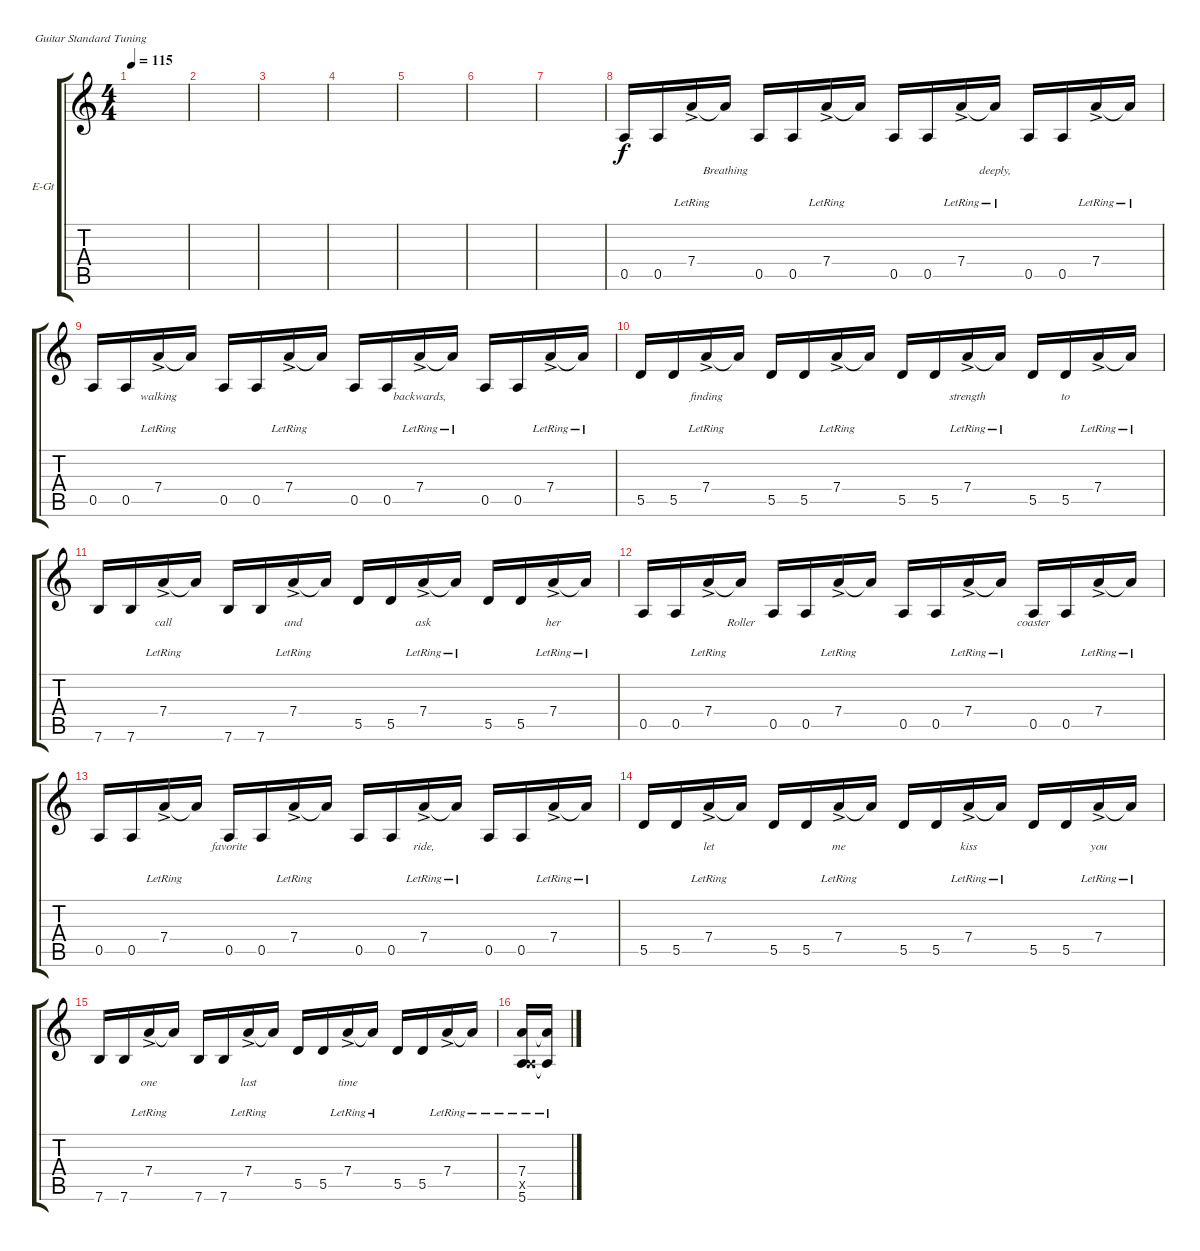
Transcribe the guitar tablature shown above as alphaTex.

\defaultSystemsLayout 4
\bracketExtendMode groupsimilarinstruments
\firstSystemTrackNameOrientation horizontal
\otherSystemsTrackNameOrientation horizontal
\track ("Overdriven" "E-Gt") {instrument overdrivenguitar}
\staff {score tabs}
\tuning (E4 B3 G3 D3 A2 E2)
\ts (4 4)
\tempo 115
\clef g2
\ks c
|
|
|
|
|
|
|
0.5.16{lyrics (0 "") lyrics (1 "") lyrics (2 "") lyrics (3 "") lyrics (4 "")} 0.5.16{lyrics (0 "") lyrics (1 "") lyrics (2 "") lyrics (3 "") lyrics (4 "")} 7.4{ac lr}.16{lyrics (0 "") lyrics (1 "") lyrics (2 "") lyrics (3 "") lyrics (4 "")} 7.4{t}.16{lyrics (0 "Breathing") lyrics (1 "") lyrics (2 "") lyrics (3 "") lyrics (4 "")} 0.5.16{lyrics (0 "") lyrics (1 "") lyrics (2 "") lyrics (3 "") lyrics (4 "")} 0.5.16{lyrics (0 "") lyrics (1 "") lyrics (2 "") lyrics (3 "") lyrics (4 "")} 7.4{ac lr}.16{lyrics (0 "") lyrics (1 "") lyrics (2 "") lyrics (3 "") lyrics (4 "")} 7.4{t}.16{lyrics (0 "") lyrics (1 "") lyrics (2 "") lyrics (3 "") lyrics (4 "")} 0.5.16{lyrics (0 "") lyrics (1 "") lyrics (2 "") lyrics (3 "") lyrics (4 "")} 0.5.16{lyrics (0 "") lyrics (1 "") lyrics (2 "") lyrics (3 "") lyrics (4 "")} 7.4{ac lr}.16{lyrics (0 "") lyrics (1 "") lyrics (2 "") lyrics (3 "") lyrics (4 "")} 7.4{lr t}.16{lyrics (0 "deeply,") lyrics (1 "") lyrics (2 "") lyrics (3 "") lyrics (4 "")} 0.5.16{lyrics (0 "") lyrics (1 "") lyrics (2 "") lyrics (3 "") lyrics (4 "")} 0.5.16{lyrics (0 "") lyrics (1 "") lyrics (2 "") lyrics (3 "") lyrics (4 "")} 7.4{ac lr}.16{lyrics (0 "") lyrics (1 "") lyrics (2 "") lyrics (3 "") lyrics (4 "")} 7.4{lr t}.16{lyrics (0 "") lyrics (1 "") lyrics (2 "") lyrics (3 "") lyrics (4 "")} |
0.5.16{lyrics (0 "") lyrics (1 "") lyrics (2 "") lyrics (3 "") lyrics (4 "")} 0.5.16{lyrics (0 "") lyrics (1 "") lyrics (2 "") lyrics (3 "") lyrics (4 "")} 7.4{ac lr}.16{lyrics (0 "walking") lyrics (1 "") lyrics (2 "") lyrics (3 "") lyrics (4 "")} 7.4{t}.16{lyrics (0 "") lyrics (1 "") lyrics (2 "") lyrics (3 "") lyrics (4 "")} 0.5.16{lyrics (0 "") lyrics (1 "") lyrics (2 "") lyrics (3 "") lyrics (4 "")} 0.5.16{lyrics (0 "") lyrics (1 "") lyrics (2 "") lyrics (3 "") lyrics (4 "")} 7.4{ac lr}.16{lyrics (0 "") lyrics (1 "") lyrics (2 "") lyrics (3 "") lyrics (4 "")} 7.4{t}.16{lyrics (0 "") lyrics (1 "") lyrics (2 "") lyrics (3 "") lyrics (4 "")} 0.5.16{lyrics (0 "") lyrics (1 "") lyrics (2 "") lyrics (3 "") lyrics (4 "")} 0.5.16{lyrics (0 "") lyrics (1 "") lyrics (2 "") lyrics (3 "") lyrics (4 "")} 7.4{ac lr}.16{lyrics (0 "backwards,") lyrics (1 "") lyrics (2 "") lyrics (3 "") lyrics (4 "")} 7.4{lr t}.16{lyrics (0 "") lyrics (1 "") lyrics (2 "") lyrics (3 "") lyrics (4 "")} 0.5.16{lyrics (0 "") lyrics (1 "") lyrics (2 "") lyrics (3 "") lyrics (4 "")} 0.5.16{lyrics (0 "") lyrics (1 "") lyrics (2 "") lyrics (3 "") lyrics (4 "")} 7.4{ac lr}.16{lyrics (0 "") lyrics (1 "") lyrics (2 "") lyrics (3 "") lyrics (4 "")} 7.4{lr t}.16{lyrics (0 "") lyrics (1 "") lyrics (2 "") lyrics (3 "") lyrics (4 "")} |
5.5.16{lyrics (0 "") lyrics (1 "") lyrics (2 "") lyrics (3 "") lyrics (4 "")} 5.5.16{lyrics (0 "") lyrics (1 "") lyrics (2 "") lyrics (3 "") lyrics (4 "")} 7.4{ac lr}.16{lyrics (0 "finding") lyrics (1 "") lyrics (2 "") lyrics (3 "") lyrics (4 "")} 7.4{t}.16{lyrics (0 "") lyrics (1 "") lyrics (2 "") lyrics (3 "") lyrics (4 "")} 5.5.16{lyrics (0 "") lyrics (1 "") lyrics (2 "") lyrics (3 "") lyrics (4 "")} 5.5.16{lyrics (0 "") lyrics (1 "") lyrics (2 "") lyrics (3 "") lyrics (4 "")} 7.4{ac lr}.16{lyrics (0 "") lyrics (1 "") lyrics (2 "") lyrics (3 "") lyrics (4 "")} 7.4{t}.16{lyrics (0 "") lyrics (1 "") lyrics (2 "") lyrics (3 "") lyrics (4 "")} 5.5.16{lyrics (0 "") lyrics (1 "") lyrics (2 "") lyrics (3 "") lyrics (4 "")} 5.5.16{lyrics (0 "") lyrics (1 "") lyrics (2 "") lyrics (3 "") lyrics (4 "")} 7.4{ac lr}.16{lyrics (0 "strength") lyrics (1 "") lyrics (2 "") lyrics (3 "") lyrics (4 "")} 7.4{lr t}.16{lyrics (0 "") lyrics (1 "") lyrics (2 "") lyrics (3 "") lyrics (4 "")} 5.5.16{lyrics (0 "") lyrics (1 "") lyrics (2 "") lyrics (3 "") lyrics (4 "")} 5.5.16{lyrics (0 "to") lyrics (1 "") lyrics (2 "") lyrics (3 "") lyrics (4 "")} 7.4{ac lr}.16{lyrics (0 "") lyrics (1 "") lyrics (2 "") lyrics (3 "") lyrics (4 "")} 7.4{lr t}.16{lyrics (0 "") lyrics (1 "") lyrics (2 "") lyrics (3 "") lyrics (4 "")} |
7.6.16{lyrics (0 "") lyrics (1 "") lyrics (2 "") lyrics (3 "") lyrics (4 "")} 7.6.16{lyrics (0 "") lyrics (1 "") lyrics (2 "") lyrics (3 "") lyrics (4 "")} 7.4{ac lr}.16{lyrics (0 "call") lyrics (1 "") lyrics (2 "") lyrics (3 "") lyrics (4 "")} 7.4{t}.16{lyrics (0 "") lyrics (1 "") lyrics (2 "") lyrics (3 "") lyrics (4 "")} 7.6.16{lyrics (0 "") lyrics (1 "") lyrics (2 "") lyrics (3 "") lyrics (4 "")} 7.6.16{lyrics (0 "") lyrics (1 "") lyrics (2 "") lyrics (3 "") lyrics (4 "")} 7.4{ac lr}.16{lyrics (0 "and") lyrics (1 "") lyrics (2 "") lyrics (3 "") lyrics (4 "")} 7.4{t}.16{lyrics (0 "") lyrics (1 "") lyrics (2 "") lyrics (3 "") lyrics (4 "")} 5.5.16{lyrics (0 "") lyrics (1 "") lyrics (2 "") lyrics (3 "") lyrics (4 "")} 5.5.16{lyrics (0 "") lyrics (1 "") lyrics (2 "") lyrics (3 "") lyrics (4 "")} 7.4{ac lr}.16{lyrics (0 "ask") lyrics (1 "") lyrics (2 "") lyrics (3 "") lyrics (4 "")} 7.4{lr t}.16{lyrics (0 "") lyrics (1 "") lyrics (2 "") lyrics (3 "") lyrics (4 "")} 5.5.16{lyrics (0 "") lyrics (1 "") lyrics (2 "") lyrics (3 "") lyrics (4 "")} 5.5.16{lyrics (0 "") lyrics (1 "") lyrics (2 "") lyrics (3 "") lyrics (4 "")} 7.4{ac lr}.16{lyrics (0 "her") lyrics (1 "") lyrics (2 "") lyrics (3 "") lyrics (4 "")} 7.4{lr t}.16{lyrics (0 "") lyrics (1 "") lyrics (2 "") lyrics (3 "") lyrics (4 "")} |
0.5.16{lyrics (0 "") lyrics (1 "") lyrics (2 "") lyrics (3 "") lyrics (4 "")} 0.5.16{lyrics (0 "") lyrics (1 "") lyrics (2 "") lyrics (3 "") lyrics (4 "")} 7.4{ac lr}.16{lyrics (0 "") lyrics (1 "") lyrics (2 "") lyrics (3 "") lyrics (4 "")} 7.4{t}.16{lyrics (0 "Roller") lyrics (1 "") lyrics (2 "") lyrics (3 "") lyrics (4 "")} 0.5.16{lyrics (0 "") lyrics (1 "") lyrics (2 "") lyrics (3 "") lyrics (4 "")} 0.5.16{lyrics (0 "") lyrics (1 "") lyrics (2 "") lyrics (3 "") lyrics (4 "")} 7.4{ac lr}.16{lyrics (0 "") lyrics (1 "") lyrics (2 "") lyrics (3 "") lyrics (4 "")} 7.4{t}.16{lyrics (0 "") lyrics (1 "") lyrics (2 "") lyrics (3 "") lyrics (4 "")} 0.5.16{lyrics (0 "") lyrics (1 "") lyrics (2 "") lyrics (3 "") lyrics (4 "")} 0.5.16{lyrics (0 "") lyrics (1 "") lyrics (2 "") lyrics (3 "") lyrics (4 "")} 7.4{ac lr}.16{lyrics (0 "") lyrics (1 "") lyrics (2 "") lyrics (3 "") lyrics (4 "")} 7.4{lr t}.16{lyrics (0 "") lyrics (1 "") lyrics (2 "") lyrics (3 "") lyrics (4 "")} 0.5.16{lyrics (0 "coaster") lyrics (1 "") lyrics (2 "") lyrics (3 "") lyrics (4 "")} 0.5.16{lyrics (0 "") lyrics (1 "") lyrics (2 "") lyrics (3 "") lyrics (4 "")} 7.4{ac lr}.16{lyrics (0 "") lyrics (1 "") lyrics (2 "") lyrics (3 "") lyrics (4 "")} 7.4{lr t}.16{lyrics (0 "") lyrics (1 "") lyrics (2 "") lyrics (3 "") lyrics (4 "")} |
0.5.16{lyrics (0 "") lyrics (1 "") lyrics (2 "") lyrics (3 "") lyrics (4 "")} 0.5.16{lyrics (0 "") lyrics (1 "") lyrics (2 "") lyrics (3 "") lyrics (4 "")} 7.4{ac lr}.16{lyrics (0 "") lyrics (1 "") lyrics (2 "") lyrics (3 "") lyrics (4 "")} 7.4{t}.16{lyrics (0 "") lyrics (1 "") lyrics (2 "") lyrics (3 "") lyrics (4 "")} 0.5.16{lyrics (0 "favorite") lyrics (1 "") lyrics (2 "") lyrics (3 "") lyrics (4 "")} 0.5.16{lyrics (0 "") lyrics (1 "") lyrics (2 "") lyrics (3 "") lyrics (4 "")} 7.4{ac lr}.16{lyrics (0 "") lyrics (1 "") lyrics (2 "") lyrics (3 "") lyrics (4 "")} 7.4{t}.16{lyrics (0 "") lyrics (1 "") lyrics (2 "") lyrics (3 "") lyrics (4 "")} 0.5.16{lyrics (0 "") lyrics (1 "") lyrics (2 "") lyrics (3 "") lyrics (4 "")} 0.5.16{lyrics (0 "") lyrics (1 "") lyrics (2 "") lyrics (3 "") lyrics (4 "")} 7.4{ac lr}.16{lyrics (0 "ride,") lyrics (1 "") lyrics (2 "") lyrics (3 "") lyrics (4 "")} 7.4{lr t}.16{lyrics (0 "") lyrics (1 "") lyrics (2 "") lyrics (3 "") lyrics (4 "")} 0.5.16{lyrics (0 "") lyrics (1 "") lyrics (2 "") lyrics (3 "") lyrics (4 "")} 0.5.16{lyrics (0 "") lyrics (1 "") lyrics (2 "") lyrics (3 "") lyrics (4 "")} 7.4{ac lr}.16{lyrics (0 "") lyrics (1 "") lyrics (2 "") lyrics (3 "") lyrics (4 "")} 7.4{lr t}.16{lyrics (0 "") lyrics (1 "") lyrics (2 "") lyrics (3 "") lyrics (4 "")} |
5.5.16{lyrics (0 "") lyrics (1 "") lyrics (2 "") lyrics (3 "") lyrics (4 "")} 5.5.16{lyrics (0 "") lyrics (1 "") lyrics (2 "") lyrics (3 "") lyrics (4 "")} 7.4{ac lr}.16{lyrics (0 "let") lyrics (1 "") lyrics (2 "") lyrics (3 "") lyrics (4 "")} 7.4{t}.16{lyrics (0 "") lyrics (1 "") lyrics (2 "") lyrics (3 "") lyrics (4 "")} 5.5.16{lyrics (0 "") lyrics (1 "") lyrics (2 "") lyrics (3 "") lyrics (4 "")} 5.5.16{lyrics (0 "") lyrics (1 "") lyrics (2 "") lyrics (3 "") lyrics (4 "")} 7.4{ac lr}.16{lyrics (0 "me") lyrics (1 "") lyrics (2 "") lyrics (3 "") lyrics (4 "")} 7.4{t}.16{lyrics (0 "") lyrics (1 "") lyrics (2 "") lyrics (3 "") lyrics (4 "")} 5.5.16{lyrics (0 "") lyrics (1 "") lyrics (2 "") lyrics (3 "") lyrics (4 "")} 5.5.16{lyrics (0 "") lyrics (1 "") lyrics (2 "") lyrics (3 "") lyrics (4 "")} 7.4{ac lr}.16{lyrics (0 "kiss") lyrics (1 "") lyrics (2 "") lyrics (3 "") lyrics (4 "")} 7.4{lr t}.16{lyrics (0 "") lyrics (1 "") lyrics (2 "") lyrics (3 "") lyrics (4 "")} 5.5.16{lyrics (0 "") lyrics (1 "") lyrics (2 "") lyrics (3 "") lyrics (4 "")} 5.5.16{lyrics (0 "") lyrics (1 "") lyrics (2 "") lyrics (3 "") lyrics (4 "")} 7.4{ac lr}.16{lyrics (0 "you") lyrics (1 "") lyrics (2 "") lyrics (3 "") lyrics (4 "")} 7.4{lr t}.16{lyrics (0 "") lyrics (1 "") lyrics (2 "") lyrics (3 "") lyrics (4 "")} |
7.6.16{lyrics (0 "") lyrics (1 "") lyrics (2 "") lyrics (3 "") lyrics (4 "")} 7.6.16{lyrics (0 "") lyrics (1 "") lyrics (2 "") lyrics (3 "") lyrics (4 "")} 7.4{ac lr}.16{lyrics (0 "one") lyrics (1 "") lyrics (2 "") lyrics (3 "") lyrics (4 "")} 7.4{t}.16{lyrics (0 "") lyrics (1 "") lyrics (2 "") lyrics (3 "") lyrics (4 "")} 7.6.16{lyrics (0 "") lyrics (1 "") lyrics (2 "") lyrics (3 "") lyrics (4 "")} 7.6.16{lyrics (0 "") lyrics (1 "") lyrics (2 "") lyrics (3 "") lyrics (4 "")} 7.4{ac lr}.16{lyrics (0 "last") lyrics (1 "") lyrics (2 "") lyrics (3 "") lyrics (4 "")} 7.4{t}.16{lyrics (0 "") lyrics (1 "") lyrics (2 "") lyrics (3 "") lyrics (4 "")} 5.5.16{lyrics (0 "") lyrics (1 "") lyrics (2 "") lyrics (3 "") lyrics (4 "")} 5.5.16{lyrics (0 "") lyrics (1 "") lyrics (2 "") lyrics (3 "") lyrics (4 "")} 7.4{ac lr}.16{lyrics (0 "time") lyrics (1 "") lyrics (2 "") lyrics (3 "") lyrics (4 "")} 7.4{lr t}.16{lyrics (0 "") lyrics (1 "") lyrics (2 "") lyrics (3 "") lyrics (4 "")} 5.5.16{lyrics (0 "") lyrics (1 "") lyrics (2 "") lyrics (3 "") lyrics (4 "")} 5.5.16{lyrics (0 "") lyrics (1 "") lyrics (2 "") lyrics (3 "") lyrics (4 "")} 7.4{ac lr}.16{lyrics (0 "") lyrics (1 "") lyrics (2 "") lyrics (3 "") lyrics (4 "")} 7.4{lr t}.16{lyrics (0 "") lyrics (1 "") lyrics (2 "") lyrics (3 "") lyrics (4 "")} |
(7.4{lr} 5.6{lr} 0.5{x}).16{lyrics (0 "") lyrics (1 "") lyrics (2 "") lyrics (3 "") lyrics (4 "")} (7.4{lr t} 5.6{lr t}).16{lyrics (0 "") lyrics (1 "") lyrics (2 "") lyrics (3 "") lyrics (4 "")}
